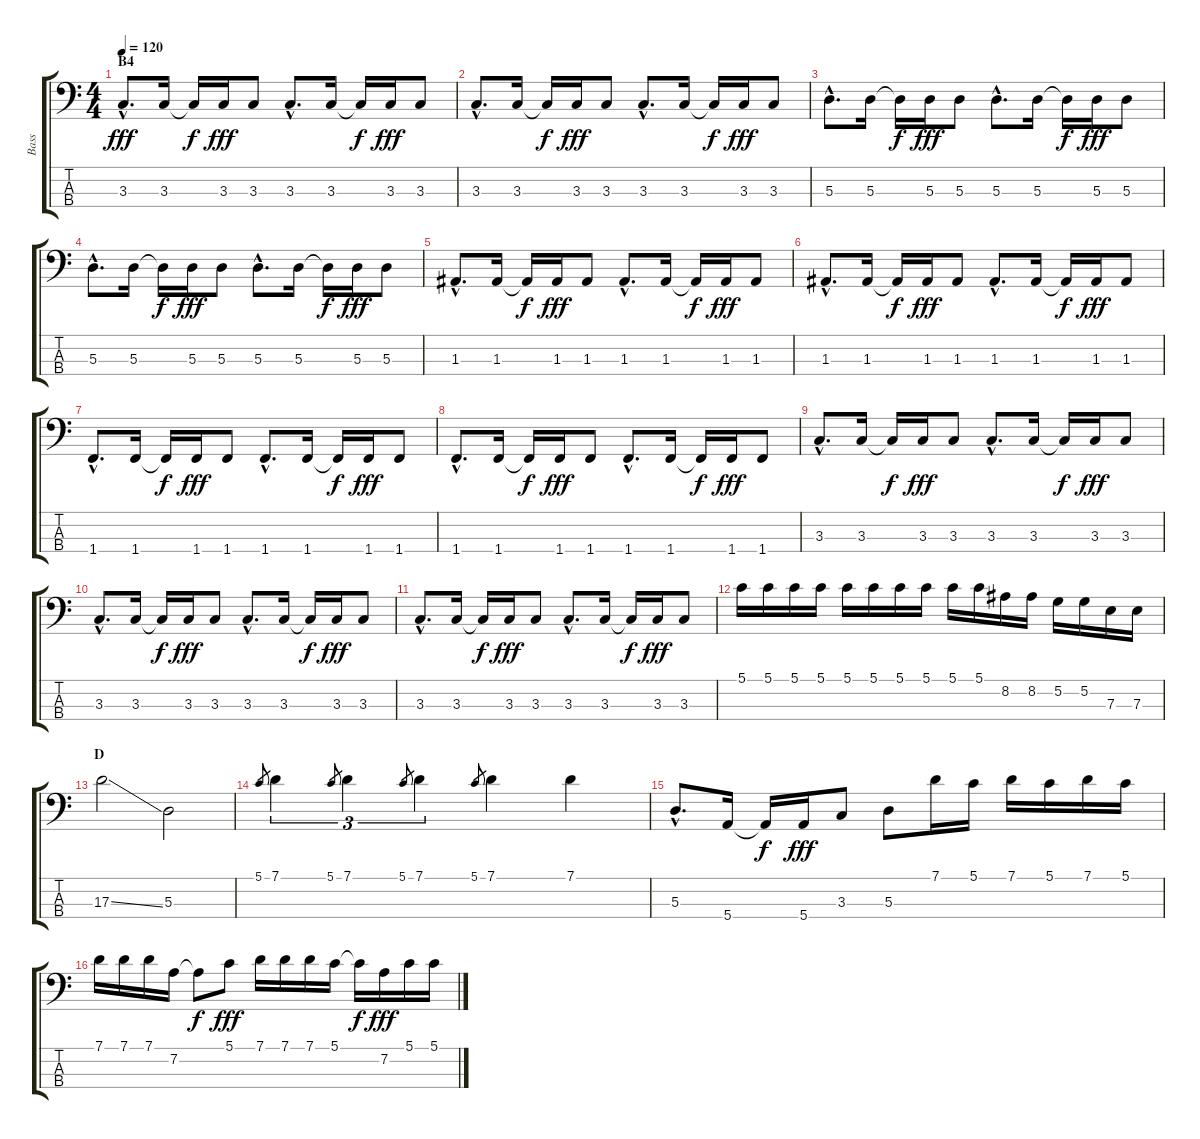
\track ("Bass" "Bass") {instrument electricbassfinger}
\staff {score tabs}
\tuning (G2 D2 A1 E1) {hide}
\ts (4 4)
\section ("" "B4")
\tempo 120
\clef f4
\ks c
3.3{hac}.8{d dy fff} 3.3.16 3.3{t}.16{dy f} 3.3.16{dy fff} 3.3.8 3.3{hac}.8{d} 3.3.16 3.3{t}.16{dy f} 3.3.16{dy fff} 3.3.8 |
3.3{hac}.8{d} 3.3.16 3.3{t}.16{dy f} 3.3.16{dy fff} 3.3.8 3.3{hac}.8{d} 3.3.16 3.3{t}.16{dy f} 3.3.16{dy fff} 3.3.8 |
5.3{hac}.8{d} 5.3.16 5.3{t}.16{dy f} 5.3.16{dy fff} 5.3.8 5.3{hac}.8{d} 5.3.16 5.3{t}.16{dy f} 5.3.16{dy fff} 5.3.8 |
5.3{hac}.8{d} 5.3.16 5.3{t}.16{dy f} 5.3.16{dy fff} 5.3.8 5.3{hac}.8{d} 5.3.16 5.3{t}.16{dy f} 5.3.16{dy fff} 5.3.8 |
1.3{hac}.8{d} 1.3.16 1.3{t}.16{dy f} 1.3.16{dy fff} 1.3.8 1.3{hac}.8{d} 1.3.16 1.3{t}.16{dy f} 1.3.16{dy fff} 1.3.8 |
1.3{hac}.8{d} 1.3.16 1.3{t}.16{dy f} 1.3.16{dy fff} 1.3.8 1.3{hac}.8{d} 1.3.16 1.3{t}.16{dy f} 1.3.16{dy fff} 1.3.8 |
1.4{hac}.8{d} 1.4.16 1.4{t}.16{dy f} 1.4.16{dy fff} 1.4.8 1.4{hac}.8{d} 1.4.16 1.4{t}.16{dy f} 1.4.16{dy fff} 1.4.8 |
1.4{hac}.8{d} 1.4.16 1.4{t}.16{dy f} 1.4.16{dy fff} 1.4.8 1.4{hac}.8{d} 1.4.16 1.4{t}.16{dy f} 1.4.16{dy fff} 1.4.8 |
3.3{hac}.8{d} 3.3.16 3.3{t}.16{dy f} 3.3.16{dy fff} 3.3.8 3.3{hac}.8{d} 3.3.16 3.3{t}.16{dy f} 3.3.16{dy fff} 3.3.8 |
3.3{hac}.8{d} 3.3.16 3.3{t}.16{dy f} 3.3.16{dy fff} 3.3.8 3.3{hac}.8{d} 3.3.16 3.3{t}.16{dy f} 3.3.16{dy fff} 3.3.8 |
3.3{hac}.8{d} 3.3.16 3.3{t}.16{dy f} 3.3.16{dy fff} 3.3.8 3.3{hac}.8{d} 3.3.16 3.3{t}.16{dy f} 3.3.16{dy fff} 3.3.8 |
5.1.16 5.1.16 5.1.16 5.1.16 5.1.16 5.1.16 5.1.16 5.1.16 5.1.16 5.1.16 8.2.16 8.2.16 5.2.16 5.2.16 7.3.16 7.3.16 |
\section ("" "D")
17.3{ss}.2 5.3.2 |
5.1.8{gr} 7.1.4{tu (3 2)} 5.1.8{gr} 7.1.4{tu (3 2)} 5.1.8{gr} 7.1.4{tu (3 2)} 5.1.8{gr} 7.1.4 7.1.4 |
5.3{hac}.8{d} 5.4.16 5.4{t}.16{dy f} 5.4.16{dy fff} 3.3.8 5.3.8 7.1.16 5.1.16 7.1.16 5.1.16 7.1.16 5.1.16 |
7.1.16 7.1.16 7.1.16 7.2.16 7.2{t}.8{dy f} 5.1.8{dy fff} 7.1.16 7.1.16 7.1.16 5.1.16 5.1{t}.16{dy f} 7.2.16{dy fff} 5.1.16 5.1.16
